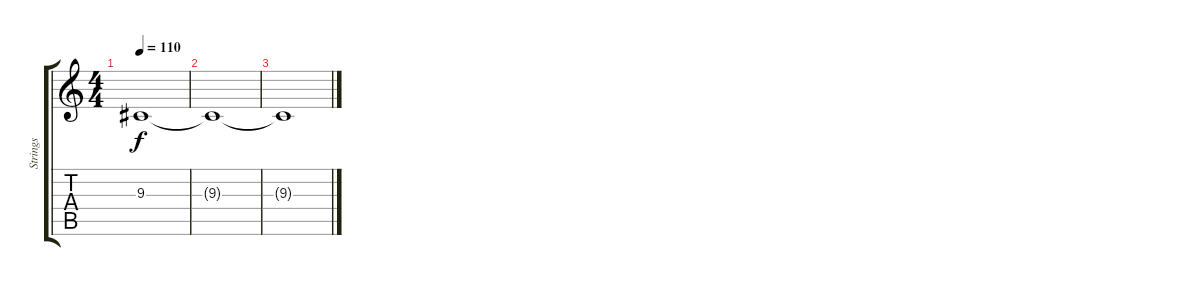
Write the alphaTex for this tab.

\track ("Strings" "Strings") {instrument stringensemble1}
\staff {score tabs}
\tuning (Db4 Ab3 E3 B2 Gb2 Db2) {hide}
\ts (4 4)
\tempo 110
\clef g2
\ks c
9.3{t}.1{dy f} |
9.3{t}.1 |
9.3{t}.1
